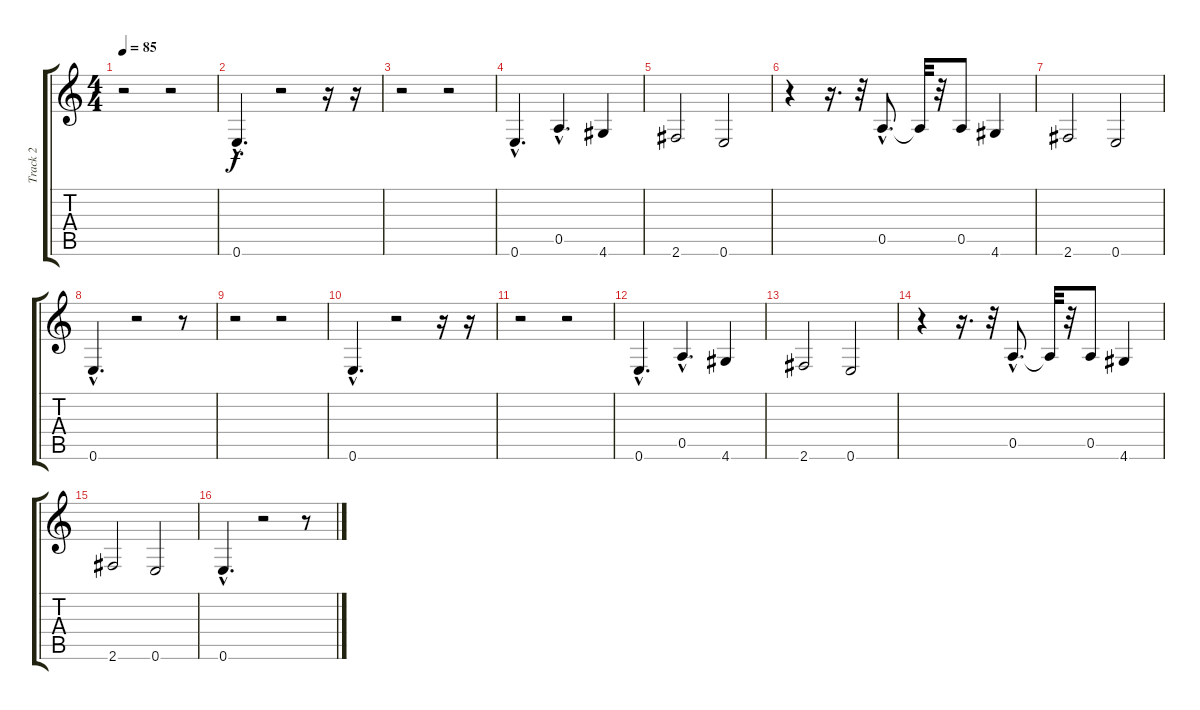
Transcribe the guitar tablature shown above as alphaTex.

\track ("Track 2" "Track 2") {instrument electricbassfinger}
\staff {score tabs}
\tuning (E4 B3 G3 D3 A2 E2) {hide}
\ts (4 4)
\tempo 85
\clef g2
\ks c
r.2{dy f instrument electricbassfinger} r.2 |
0.6{hac}.4{d} r.2 r.16 r.16 |
r.2 r.2 |
0.6{hac}.4{d} 0.5{hac}.4{d} 4.6.4 |
2.6.2 0.6.2 |
r.4 r.16{d} r.32 0.5{hac}.8{d} 0.5{t}.32 r.32 0.5.8 4.6.4 |
2.6.2 0.6.2 |
0.6{hac}.4{d} r.2 r.8 |
r.2 r.2 |
0.6{hac}.4{d} r.2 r.16 r.16 |
r.2 r.2 |
0.6{hac}.4{d} 0.5{hac}.4{d} 4.6.4 |
2.6.2 0.6.2 |
r.4 r.16{d} r.32 0.5{hac}.8{d} 0.5{t}.32 r.32 0.5.8 4.6.4 |
2.6.2 0.6.2 |
0.6{hac}.4{d} r.2 r.8
